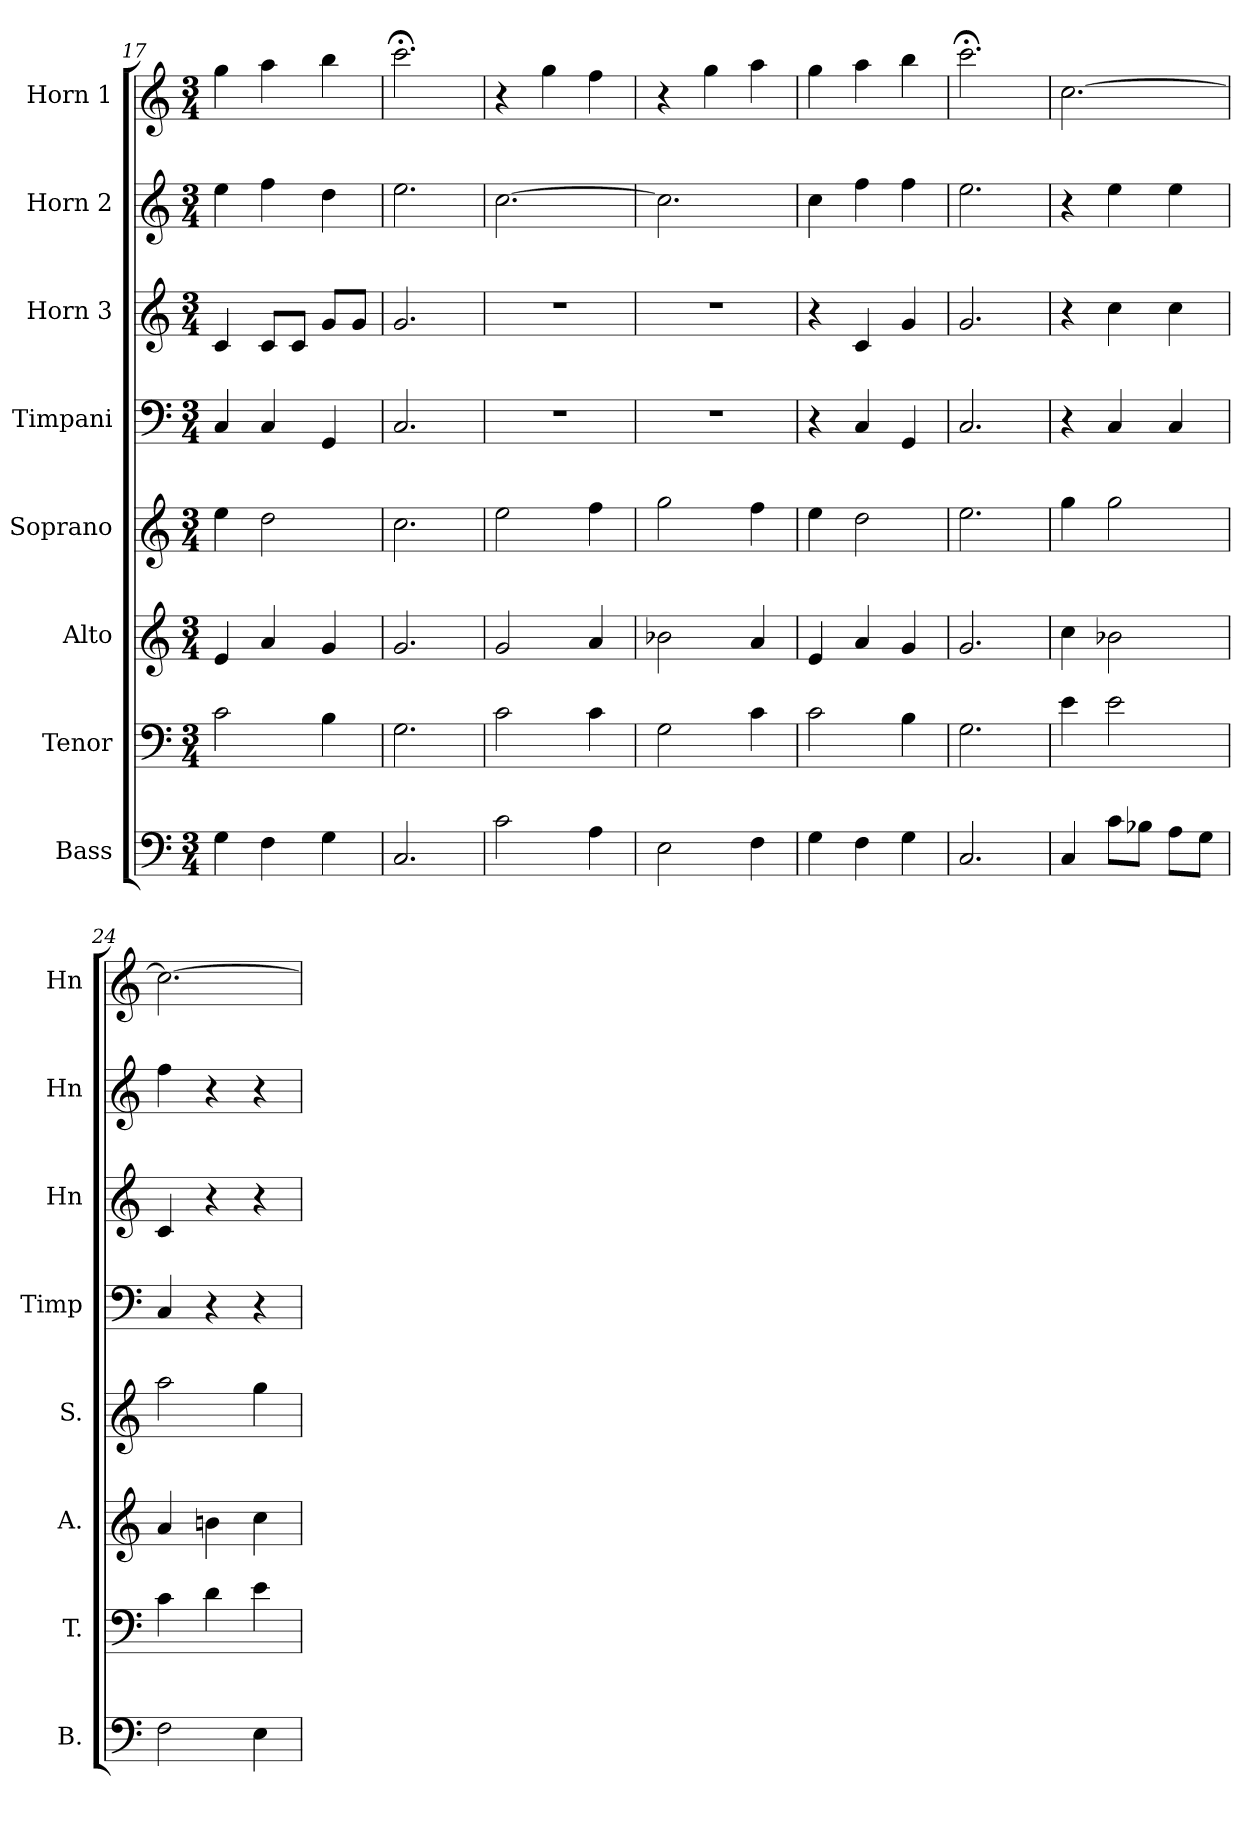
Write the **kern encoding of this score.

**kern	**kern	**kern	**kern	**kern	**kern	**kern	**kern
*part8	*part7	*part6	*part5	*part4	*part3	*part2	*part1
*staff8	*staff7	*staff6	*staff5	*staff4	*staff3	*staff2	*staff1
*I"Bass	*I"Tenor	*I"Alto	*I"Soprano	*I"Timpani	*I"Horn 3	*I"Horn 2	*I"Horn 1
*I'B.	*I'T.	*I'A.	*I'S.	*I'Timp	*I'Hn	*I'Hn	*I'Hn
*clefF4	*clefF4	*clefG2	*clefG2	*clefF4	*clefG2	*clefG2	*clefG2
*	*	*	*	*	*ITrd4c7	*ITrd4c7	*ITrd4c7
*k[]	*k[]	*k[]	*k[]	*k[]	*k[b-]	*k[b-]	*k[b-]
*C:	*C:	*C:	*C:	*C:	*F:	*F:	*F:
*M3/4	*M3/4	*M3/4	*M3/4	*M3/4	*M3/4	*M3/4	*M3/4
=17	=17	=17	=17	=17	=17	=17	=17
4G\	2c\	4e/	4ee\	4C/	4F/	4a\	4cc\
4F\	.	4a/	2dd\	4C/	8F/L	4b-\	4dd\
.	.	.	.	.	8F/J	.	.
4G\	4B\	4g/	.	4GG/	8c/L	4g\	4ee\
.	.	.	.	.	8c/J	.	.
=18	=18	=18	=18	=18	=18	=18	=18
2.C/	2.G\	2.g/	2.cc\	2.C/	2.c/	2.a\	2.ff;<\
!!LO:PB:g=z
=19	=19	=19	=19	=19	=19	=19	=19
!	!	!	!	!LO:N:vis=2	!LO:N:vis=2	!	!
2c\	2c\	2g/	2ee\	2.r	2.r	[2.f\	4r
.	.	.	.	.	.	.	4cc\
4A\	4c\	4a/	4ff\	.	.	.	4b-\
=20	=20	=20	=20	=20	=20	=20	=20
!	!	!	!	!LO:N:vis=2	!LO:N:vis=2	!	!
2E\	2G\	2b-X\	2gg\	2.r	2.r	2.f\]	4r
.	.	.	.	.	.	.	4cc\
4F\	4c\	4a/	4ff\	.	.	.	4dd\
=21	=21	=21	=21	=21	=21	=21	=21
4G\	2c\	4e/	4ee\	4r	4r	4f\	4cc\
4F\	.	4a/	2dd\	4C/	4F/	4b-\	4dd\
4G\	4B\	4g/	.	4GG/	4c/	4b-\	4ee\
=22	=22	=22	=22	=22	=22	=22	=22
2.C/	2.G\	2.g/	2.ee\	2.C/	2.c/	2.a\	2.ff;<\
=23	=23	=23	=23	=23	=23	=23	=23
4C/	4e\	4cc\	4gg\	4r	4r	4r	[2.f\
8c\L	2e\	2b-X\	2gg\	4C/	4f\	4a\	.
8B-X\J	.	.	.	.	.	.	.
8A\L	.	.	.	4C/	4f\	4a\	.
8G\J	.	.	.	.	.	.	.
=24	=24	=24	=24	=24	=24	=24	=24
2F\	4c\	4a/	2aa\	4C/	4F/	4b-\	2.f\_
.	4d\	4bn\	.	4r	4r	4r	.
4E\	4e\	4cc\	4gg\	4r	4r	4r	.
=	=	=	=	=	=	=	=
*-	*-	*-	*-	*-	*-	*-	*-
